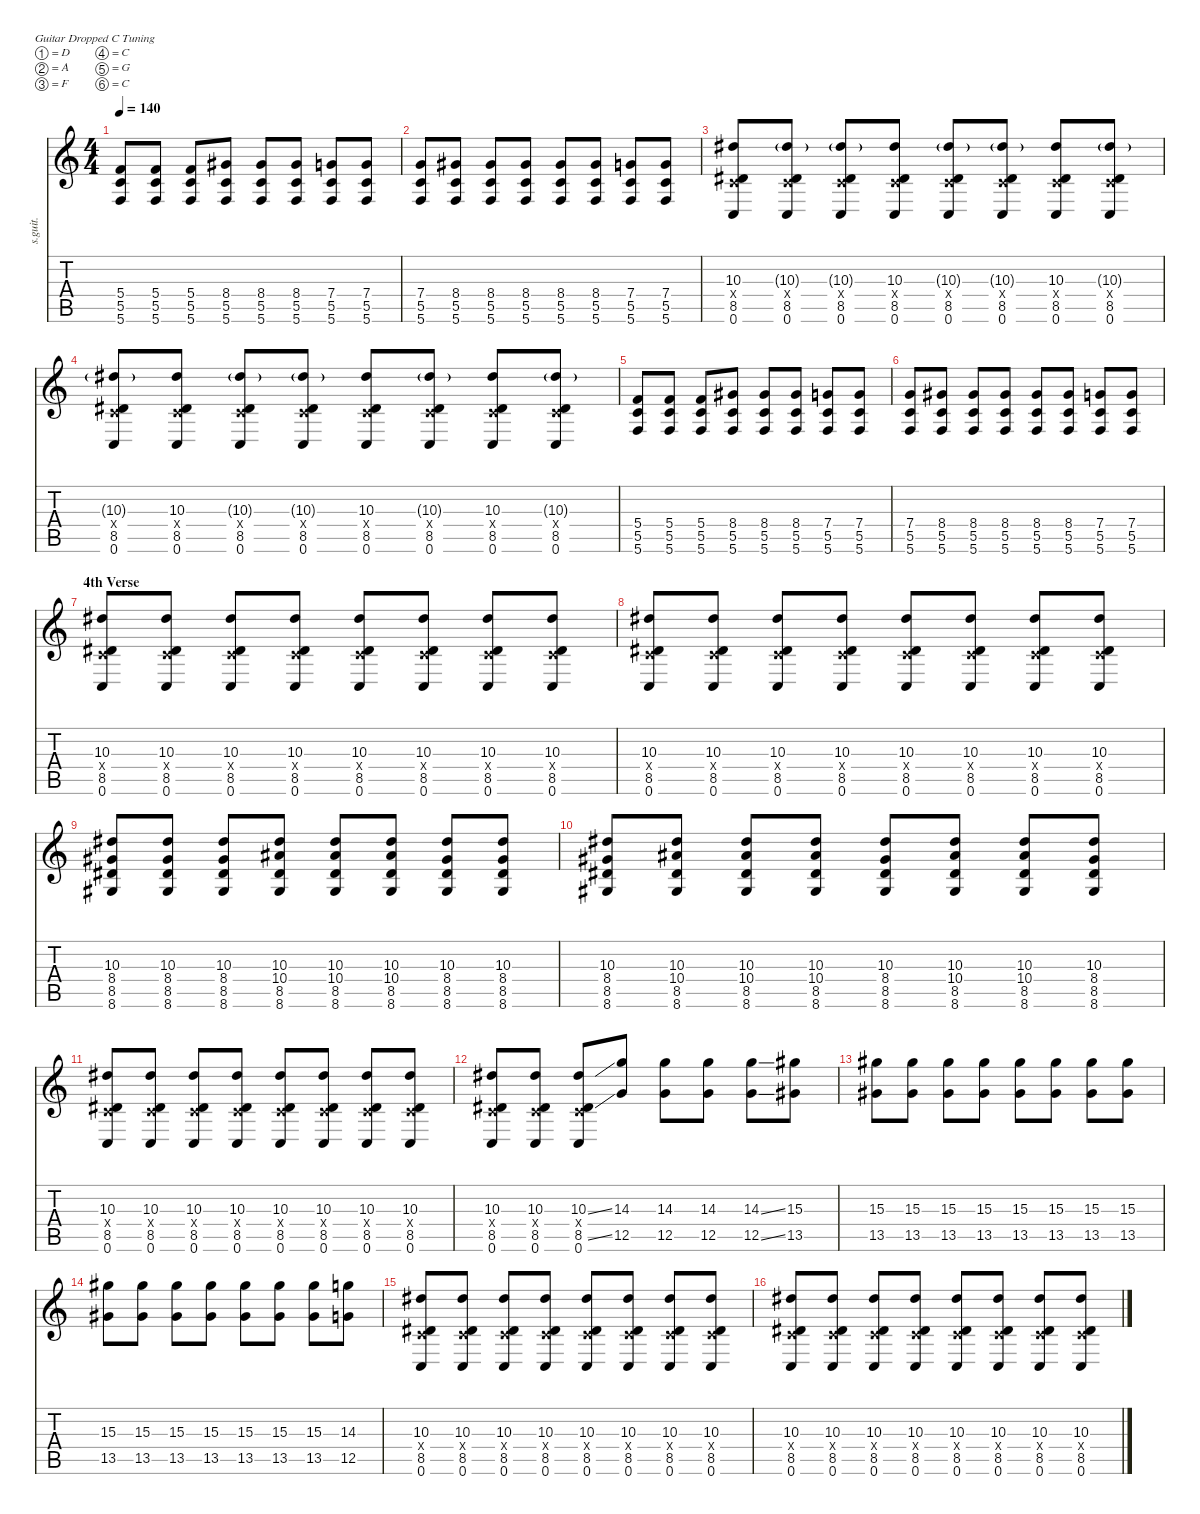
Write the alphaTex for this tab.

\defaultSystemsLayout 4
\hideDynamics
\bracketExtendMode nobrackets
\track ("Chino Moreno" "s.guit.") {instrument distortionguitar}
\staff {score tabs}
\tuning (D4 A3 F3 C3 G2 C2)
\ts (4 4)
\tempo 140
\clef g2
\ks c
(5.4 5.5 5.6).8{lyrics (0 "") lyrics (1 "") lyrics (2 "") lyrics (3 "") lyrics (4 "") dy fff} (5.4 5.5 5.6).8{lyrics (0 "") lyrics (1 "") lyrics (2 "") lyrics (3 "") lyrics (4 "")} (5.4 5.5 5.6).8{lyrics (0 "") lyrics (1 "") lyrics (2 "") lyrics (3 "") lyrics (4 "")} (8.4{acc #} 5.5 5.6).8{lyrics (0 "") lyrics (1 "") lyrics (2 "") lyrics (3 "") lyrics (4 "")} (8.4{acc #} 5.5 5.6).8{lyrics (0 "") lyrics (1 "") lyrics (2 "") lyrics (3 "") lyrics (4 "")} (8.4{acc #} 5.5 5.6).8{lyrics (0 "") lyrics (1 "") lyrics (2 "") lyrics (3 "") lyrics (4 "")} (7.4 5.5 5.6).8{lyrics (0 "") lyrics (1 "") lyrics (2 "") lyrics (3 "") lyrics (4 "")} (7.4 5.5 5.6).8{lyrics (0 "") lyrics (1 "") lyrics (2 "") lyrics (3 "") lyrics (4 "")} |
(7.4 5.5 5.6).8{lyrics (0 "") lyrics (1 "") lyrics (2 "") lyrics (3 "") lyrics (4 "")} (8.4{acc #} 5.5 5.6).8{lyrics (0 "") lyrics (1 "") lyrics (2 "") lyrics (3 "") lyrics (4 "")} (8.4{acc #} 5.5 5.6).8{lyrics (0 "") lyrics (1 "") lyrics (2 "") lyrics (3 "") lyrics (4 "")} (8.4{acc #} 5.5 5.6).8{lyrics (0 "") lyrics (1 "") lyrics (2 "") lyrics (3 "") lyrics (4 "")} (8.4{acc #} 5.5 5.6).8{lyrics (0 "") lyrics (1 "") lyrics (2 "") lyrics (3 "") lyrics (4 "")} (8.4{acc #} 5.5 5.6).8{lyrics (0 "") lyrics (1 "") lyrics (2 "") lyrics (3 "") lyrics (4 "")} (7.4 5.5 5.6).8{lyrics (0 "") lyrics (1 "") lyrics (2 "") lyrics (3 "") lyrics (4 "")} (7.4 5.5 5.6).8{lyrics (0 "") lyrics (1 "") lyrics (2 "") lyrics (3 "") lyrics (4 "")} |
(10.3{acc #} 8.5{acc #} 0.6 0.4{x}).8{lyrics (0 "") lyrics (1 "") lyrics (2 "") lyrics (3 "") lyrics (4 "")} (10.3{g acc #} 8.5{acc #} 0.6 0.4{x}).8{lyrics (0 "") lyrics (1 "") lyrics (2 "") lyrics (3 "") lyrics (4 "")} (10.3{g acc #} 8.5{acc #} 0.6 0.4{x}).8{lyrics (0 "") lyrics (1 "") lyrics (2 "") lyrics (3 "") lyrics (4 "")} (10.3{acc #} 8.5{acc #} 0.6 0.4{x}).8{lyrics (0 "") lyrics (1 "") lyrics (2 "") lyrics (3 "") lyrics (4 "")} (10.3{g acc #} 8.5{acc #} 0.6 0.4{x}).8{lyrics (0 "") lyrics (1 "") lyrics (2 "") lyrics (3 "") lyrics (4 "")} (10.3{g acc #} 8.5{acc #} 0.6 0.4{x}).8{lyrics (0 "") lyrics (1 "") lyrics (2 "") lyrics (3 "") lyrics (4 "")} (10.3{acc #} 8.5{acc #} 0.6 0.4{x}).8{lyrics (0 "") lyrics (1 "") lyrics (2 "") lyrics (3 "") lyrics (4 "")} (10.3{g acc #} 8.5{acc #} 0.6 0.4{x}).8{lyrics (0 "") lyrics (1 "") lyrics (2 "") lyrics (3 "") lyrics (4 "")} |
(10.3{g acc #} 8.5{acc #} 0.6 0.4{x}).8{lyrics (0 "") lyrics (1 "") lyrics (2 "") lyrics (3 "") lyrics (4 "")} (10.3{acc #} 8.5{acc #} 0.6 0.4{x}).8{lyrics (0 "") lyrics (1 "") lyrics (2 "") lyrics (3 "") lyrics (4 "")} (10.3{g acc #} 8.5{acc #} 0.6 0.4{x}).8{lyrics (0 "") lyrics (1 "") lyrics (2 "") lyrics (3 "") lyrics (4 "")} (10.3{g acc #} 8.5{acc #} 0.6 0.4{x}).8{lyrics (0 "") lyrics (1 "") lyrics (2 "") lyrics (3 "") lyrics (4 "")} (10.3{acc #} 8.5{acc #} 0.6 0.4{x}).8{lyrics (0 "") lyrics (1 "") lyrics (2 "") lyrics (3 "") lyrics (4 "")} (10.3{g acc #} 8.5{acc #} 0.6 0.4{x}).8{lyrics (0 "") lyrics (1 "") lyrics (2 "") lyrics (3 "") lyrics (4 "")} (10.3{acc #} 8.5{acc #} 0.6 0.4{x}).8{lyrics (0 "") lyrics (1 "") lyrics (2 "") lyrics (3 "") lyrics (4 "")} (10.3{g acc #} 8.5{acc #} 0.6 0.4{x}).8{lyrics (0 "") lyrics (1 "") lyrics (2 "") lyrics (3 "") lyrics (4 "")} |
(5.4 5.5 5.6).8{lyrics (0 "") lyrics (1 "") lyrics (2 "") lyrics (3 "") lyrics (4 "")} (5.4 5.5 5.6).8{lyrics (0 "") lyrics (1 "") lyrics (2 "") lyrics (3 "") lyrics (4 "")} (5.4 5.5 5.6).8{lyrics (0 "") lyrics (1 "") lyrics (2 "") lyrics (3 "") lyrics (4 "")} (8.4{acc #} 5.5 5.6).8{lyrics (0 "") lyrics (1 "") lyrics (2 "") lyrics (3 "") lyrics (4 "")} (8.4{acc #} 5.5 5.6).8{lyrics (0 "") lyrics (1 "") lyrics (2 "") lyrics (3 "") lyrics (4 "")} (8.4{acc #} 5.5 5.6).8{lyrics (0 "") lyrics (1 "") lyrics (2 "") lyrics (3 "") lyrics (4 "")} (7.4 5.5 5.6).8{lyrics (0 "") lyrics (1 "") lyrics (2 "") lyrics (3 "") lyrics (4 "")} (7.4 5.5 5.6).8{lyrics (0 "") lyrics (1 "") lyrics (2 "") lyrics (3 "") lyrics (4 "")} |
(7.4 5.5 5.6).8{lyrics (0 "") lyrics (1 "") lyrics (2 "") lyrics (3 "") lyrics (4 "")} (8.4{acc #} 5.5 5.6).8{lyrics (0 "") lyrics (1 "") lyrics (2 "") lyrics (3 "") lyrics (4 "")} (8.4{acc #} 5.5 5.6).8{lyrics (0 "") lyrics (1 "") lyrics (2 "") lyrics (3 "") lyrics (4 "")} (8.4{acc #} 5.5 5.6).8{lyrics (0 "") lyrics (1 "") lyrics (2 "") lyrics (3 "") lyrics (4 "")} (8.4{acc #} 5.5 5.6).8{lyrics (0 "") lyrics (1 "") lyrics (2 "") lyrics (3 "") lyrics (4 "")} (8.4{acc #} 5.5 5.6).8{lyrics (0 "") lyrics (1 "") lyrics (2 "") lyrics (3 "") lyrics (4 "")} (7.4 5.5 5.6).8{lyrics (0 "") lyrics (1 "") lyrics (2 "") lyrics (3 "") lyrics (4 "")} (7.4 5.5 5.6).8{lyrics (0 "") lyrics (1 "") lyrics (2 "") lyrics (3 "") lyrics (4 "")} |
\section ("" "4th Verse")
(10.3{acc #} 8.5{acc #} 0.6 0.4{x}).8{lyrics (0 "") lyrics (1 "") lyrics (2 "") lyrics (3 "") lyrics (4 "")} (10.3{acc #} 8.5{acc #} 0.6 0.4{x}).8{lyrics (0 "") lyrics (1 "") lyrics (2 "") lyrics (3 "") lyrics (4 "")} (10.3{acc #} 8.5{acc #} 0.6 0.4{x}).8{lyrics (0 "") lyrics (1 "") lyrics (2 "") lyrics (3 "") lyrics (4 "")} (10.3{acc #} 8.5{acc #} 0.6 0.4{x}).8{lyrics (0 "") lyrics (1 "") lyrics (2 "") lyrics (3 "") lyrics (4 "")} (10.3{acc #} 8.5{acc #} 0.6 0.4{x}).8{lyrics (0 "") lyrics (1 "") lyrics (2 "") lyrics (3 "") lyrics (4 "")} (10.3{acc #} 8.5{acc #} 0.6 0.4{x}).8{lyrics (0 "") lyrics (1 "") lyrics (2 "") lyrics (3 "") lyrics (4 "")} (10.3{acc #} 8.5{acc #} 0.6 0.4{x}).8{lyrics (0 "") lyrics (1 "") lyrics (2 "") lyrics (3 "") lyrics (4 "")} (10.3{acc #} 8.5{acc #} 0.6 0.4{x}).8{lyrics (0 "") lyrics (1 "") lyrics (2 "") lyrics (3 "") lyrics (4 "")} |
(10.3{acc #} 8.5{acc #} 0.6 0.4{x}).8{lyrics (0 "") lyrics (1 "") lyrics (2 "") lyrics (3 "") lyrics (4 "")} (10.3{acc #} 8.5{acc #} 0.6 0.4{x}).8{lyrics (0 "") lyrics (1 "") lyrics (2 "") lyrics (3 "") lyrics (4 "")} (10.3{acc #} 8.5{acc #} 0.6 0.4{x}).8{lyrics (0 "") lyrics (1 "") lyrics (2 "") lyrics (3 "") lyrics (4 "")} (10.3{acc #} 8.5{acc #} 0.6 0.4{x}).8{lyrics (0 "") lyrics (1 "") lyrics (2 "") lyrics (3 "") lyrics (4 "")} (10.3{acc #} 8.5{acc #} 0.6 0.4{x}).8{lyrics (0 "") lyrics (1 "") lyrics (2 "") lyrics (3 "") lyrics (4 "")} (10.3{acc #} 8.5{acc #} 0.6 0.4{x}).8{lyrics (0 "") lyrics (1 "") lyrics (2 "") lyrics (3 "") lyrics (4 "")} (10.3{acc #} 8.5{acc #} 0.6 0.4{x}).8{lyrics (0 "") lyrics (1 "") lyrics (2 "") lyrics (3 "") lyrics (4 "")} (10.3{acc #} 8.5{acc #} 0.6 0.4{x}).8{lyrics (0 "") lyrics (1 "") lyrics (2 "") lyrics (3 "") lyrics (4 "")} |
(10.3{acc #} 8.4{acc #} 8.5{acc #} 8.6{acc #}).8{lyrics (0 "") lyrics (1 "") lyrics (2 "") lyrics (3 "") lyrics (4 "")} (10.3{acc #} 8.4{acc #} 8.5{acc #} 8.6{acc #}).8{lyrics (0 "") lyrics (1 "") lyrics (2 "") lyrics (3 "") lyrics (4 "")} (10.3{acc #} 8.4{acc #} 8.5{acc #} 8.6{acc #}).8{lyrics (0 "") lyrics (1 "") lyrics (2 "") lyrics (3 "") lyrics (4 "")} (10.3{acc #} 10.4{acc #} 8.5{acc #} 8.6{acc #}).8{lyrics (0 "") lyrics (1 "") lyrics (2 "") lyrics (3 "") lyrics (4 "")} (10.3{acc #} 10.4{acc #} 8.5{acc #} 8.6{acc #}).8{lyrics (0 "") lyrics (1 "") lyrics (2 "") lyrics (3 "") lyrics (4 "")} (10.3{acc #} 10.4{acc #} 8.5{acc #} 8.6{acc #}).8{lyrics (0 "") lyrics (1 "") lyrics (2 "") lyrics (3 "") lyrics (4 "")} (10.3{acc #} 8.4{acc #} 8.5{acc #} 8.6{acc #}).8{lyrics (0 "") lyrics (1 "") lyrics (2 "") lyrics (3 "") lyrics (4 "")} (10.3{acc #} 8.4{acc #} 8.5{acc #} 8.6{acc #}).8{lyrics (0 "") lyrics (1 "") lyrics (2 "") lyrics (3 "") lyrics (4 "")} |
(10.3{acc #} 8.4{acc #} 8.5{acc #} 8.6{acc #}).8{lyrics (0 "") lyrics (1 "") lyrics (2 "") lyrics (3 "") lyrics (4 "")} (10.3{acc #} 10.4{acc #} 8.5{acc #} 8.6{acc #}).8{lyrics (0 "") lyrics (1 "") lyrics (2 "") lyrics (3 "") lyrics (4 "")} (10.3{acc #} 10.4{acc #} 8.5{acc #} 8.6{acc #}).8{lyrics (0 "") lyrics (1 "") lyrics (2 "") lyrics (3 "") lyrics (4 "")} (10.3{acc #} 10.4{acc #} 8.5{acc #} 8.6{acc #}).8{lyrics (0 "") lyrics (1 "") lyrics (2 "") lyrics (3 "") lyrics (4 "")} (10.3{acc #} 8.4{acc #} 8.5{acc #} 8.6{acc #}).8{lyrics (0 "") lyrics (1 "") lyrics (2 "") lyrics (3 "") lyrics (4 "")} (10.3{acc #} 10.4{acc #} 8.5{acc #} 8.6{acc #}).8{lyrics (0 "") lyrics (1 "") lyrics (2 "") lyrics (3 "") lyrics (4 "")} (10.3{acc #} 10.4{acc #} 8.5{acc #} 8.6{acc #}).8{lyrics (0 "") lyrics (1 "") lyrics (2 "") lyrics (3 "") lyrics (4 "")} (10.3{acc #} 8.4{acc #} 8.5{acc #} 8.6{acc #}).8{lyrics (0 "") lyrics (1 "") lyrics (2 "") lyrics (3 "") lyrics (4 "")} |
(10.3{acc #} 8.5{acc #} 0.6 0.4{x}).8{lyrics (0 "") lyrics (1 "") lyrics (2 "") lyrics (3 "") lyrics (4 "")} (10.3{acc #} 8.5{acc #} 0.6 0.4{x}).8{lyrics (0 "") lyrics (1 "") lyrics (2 "") lyrics (3 "") lyrics (4 "")} (10.3{acc #} 8.5{acc #} 0.6 0.4{x}).8{lyrics (0 "") lyrics (1 "") lyrics (2 "") lyrics (3 "") lyrics (4 "")} (10.3{acc #} 8.5{acc #} 0.6 0.4{x}).8{lyrics (0 "") lyrics (1 "") lyrics (2 "") lyrics (3 "") lyrics (4 "")} (10.3{acc #} 8.5{acc #} 0.6 0.4{x}).8{lyrics (0 "") lyrics (1 "") lyrics (2 "") lyrics (3 "") lyrics (4 "")} (10.3{acc #} 8.5{acc #} 0.6 0.4{x}).8{lyrics (0 "") lyrics (1 "") lyrics (2 "") lyrics (3 "") lyrics (4 "")} (10.3{acc #} 8.5{acc #} 0.6 0.4{x}).8{lyrics (0 "") lyrics (1 "") lyrics (2 "") lyrics (3 "") lyrics (4 "")} (10.3{acc #} 8.5{acc #} 0.6 0.4{x}).8{lyrics (0 "") lyrics (1 "") lyrics (2 "") lyrics (3 "") lyrics (4 "")} |
(10.3{acc #} 8.5{acc #} 0.6 0.4{x}).8{lyrics (0 "") lyrics (1 "") lyrics (2 "") lyrics (3 "") lyrics (4 "")} (10.3{acc #} 8.5{acc #} 0.6 0.4{x}).8{lyrics (0 "") lyrics (1 "") lyrics (2 "") lyrics (3 "") lyrics (4 "")} (10.3{ss acc #} 8.5{ss acc #} 0.6 0.4{x}).8{lyrics (0 "") lyrics (1 "") lyrics (2 "") lyrics (3 "") lyrics (4 "")} (14.3 12.5).8{lyrics (0 "") lyrics (1 "") lyrics (2 "") lyrics (3 "") lyrics (4 "")} (14.3 12.5).8{lyrics (0 "") lyrics (1 "") lyrics (2 "") lyrics (3 "") lyrics (4 "")} (14.3 12.5).8{lyrics (0 "") lyrics (1 "") lyrics (2 "") lyrics (3 "") lyrics (4 "")} (14.3{ss} 12.5{ss}).8{lyrics (0 "") lyrics (1 "") lyrics (2 "") lyrics (3 "") lyrics (4 "")} (15.3{acc #} 13.5{acc #}).8{lyrics (0 "") lyrics (1 "") lyrics (2 "") lyrics (3 "") lyrics (4 "")} |
(15.3{acc #} 13.5{acc #}).8{lyrics (0 "") lyrics (1 "") lyrics (2 "") lyrics (3 "") lyrics (4 "")} (15.3{acc #} 13.5{acc #}).8{lyrics (0 "") lyrics (1 "") lyrics (2 "") lyrics (3 "") lyrics (4 "")} (15.3{acc #} 13.5{acc #}).8{lyrics (0 "") lyrics (1 "") lyrics (2 "") lyrics (3 "") lyrics (4 "")} (15.3{acc #} 13.5{acc #}).8{lyrics (0 "") lyrics (1 "") lyrics (2 "") lyrics (3 "") lyrics (4 "")} (15.3{acc #} 13.5{acc #}).8{lyrics (0 "") lyrics (1 "") lyrics (2 "") lyrics (3 "") lyrics (4 "")} (15.3{acc #} 13.5{acc #}).8{lyrics (0 "") lyrics (1 "") lyrics (2 "") lyrics (3 "") lyrics (4 "")} (15.3{acc #} 13.5{acc #}).8{lyrics (0 "") lyrics (1 "") lyrics (2 "") lyrics (3 "") lyrics (4 "")} (15.3{acc #} 13.5{acc #}).8{lyrics (0 "") lyrics (1 "") lyrics (2 "") lyrics (3 "") lyrics (4 "")} |
(15.3{acc #} 13.5{acc #}).8{lyrics (0 "") lyrics (1 "") lyrics (2 "") lyrics (3 "") lyrics (4 "")} (15.3{acc #} 13.5{acc #}).8{lyrics (0 "") lyrics (1 "") lyrics (2 "") lyrics (3 "") lyrics (4 "")} (15.3{acc #} 13.5{acc #}).8{lyrics (0 "") lyrics (1 "") lyrics (2 "") lyrics (3 "") lyrics (4 "")} (15.3{acc #} 13.5{acc #}).8{lyrics (0 "") lyrics (1 "") lyrics (2 "") lyrics (3 "") lyrics (4 "")} (15.3{acc #} 13.5{acc #}).8{lyrics (0 "") lyrics (1 "") lyrics (2 "") lyrics (3 "") lyrics (4 "")} (15.3{acc #} 13.5{acc #}).8{lyrics (0 "") lyrics (1 "") lyrics (2 "") lyrics (3 "") lyrics (4 "")} (15.3{acc #} 13.5{acc #}).8{lyrics (0 "") lyrics (1 "") lyrics (2 "") lyrics (3 "") lyrics (4 "")} (14.3 12.5).8{lyrics (0 "") lyrics (1 "") lyrics (2 "") lyrics (3 "") lyrics (4 "")} |
(10.3{acc #} 8.5{acc #} 0.6 0.4{x}).8{lyrics (0 "") lyrics (1 "") lyrics (2 "") lyrics (3 "") lyrics (4 "")} (10.3{acc #} 8.5{acc #} 0.6 0.4{x}).8{lyrics (0 "") lyrics (1 "") lyrics (2 "") lyrics (3 "") lyrics (4 "")} (10.3{acc #} 8.5{acc #} 0.6 0.4{x}).8{lyrics (0 "") lyrics (1 "") lyrics (2 "") lyrics (3 "") lyrics (4 "")} (10.3{acc #} 8.5{acc #} 0.6 0.4{x}).8{lyrics (0 "") lyrics (1 "") lyrics (2 "") lyrics (3 "") lyrics (4 "")} (10.3{acc #} 8.5{acc #} 0.6 0.4{x}).8{lyrics (0 "") lyrics (1 "") lyrics (2 "") lyrics (3 "") lyrics (4 "")} (10.3{acc #} 8.5{acc #} 0.6 0.4{x}).8{lyrics (0 "") lyrics (1 "") lyrics (2 "") lyrics (3 "") lyrics (4 "")} (10.3{acc #} 8.5{acc #} 0.6 0.4{x}).8{lyrics (0 "") lyrics (1 "") lyrics (2 "") lyrics (3 "") lyrics (4 "")} (10.3{acc #} 8.5{acc #} 0.6 0.4{x}).8{lyrics (0 "") lyrics (1 "") lyrics (2 "") lyrics (3 "") lyrics (4 "")} |
(10.3{acc #} 8.5{acc #} 0.6 0.4{x}).8{lyrics (0 "") lyrics (1 "") lyrics (2 "") lyrics (3 "") lyrics (4 "")} (10.3{acc #} 8.5{acc #} 0.6 0.4{x}).8{lyrics (0 "") lyrics (1 "") lyrics (2 "") lyrics (3 "") lyrics (4 "")} (10.3{acc #} 8.5{acc #} 0.6 0.4{x}).8{lyrics (0 "") lyrics (1 "") lyrics (2 "") lyrics (3 "") lyrics (4 "")} (10.3{acc #} 8.5{acc #} 0.6 0.4{x}).8{lyrics (0 "") lyrics (1 "") lyrics (2 "") lyrics (3 "") lyrics (4 "")} (10.3{acc #} 8.5{acc #} 0.6 0.4{x}).8{lyrics (0 "") lyrics (1 "") lyrics (2 "") lyrics (3 "") lyrics (4 "")} (10.3{acc #} 8.5{acc #} 0.6 0.4{x}).8{lyrics (0 "") lyrics (1 "") lyrics (2 "") lyrics (3 "") lyrics (4 "")} (10.3{acc #} 8.5{acc #} 0.6 0.4{x}).8{lyrics (0 "") lyrics (1 "") lyrics (2 "") lyrics (3 "") lyrics (4 "")} (10.3{acc #} 8.5{acc #} 0.6 0.4{x}).8{lyrics (0 "") lyrics (1 "") lyrics (2 "") lyrics (3 "") lyrics (4 "")}
